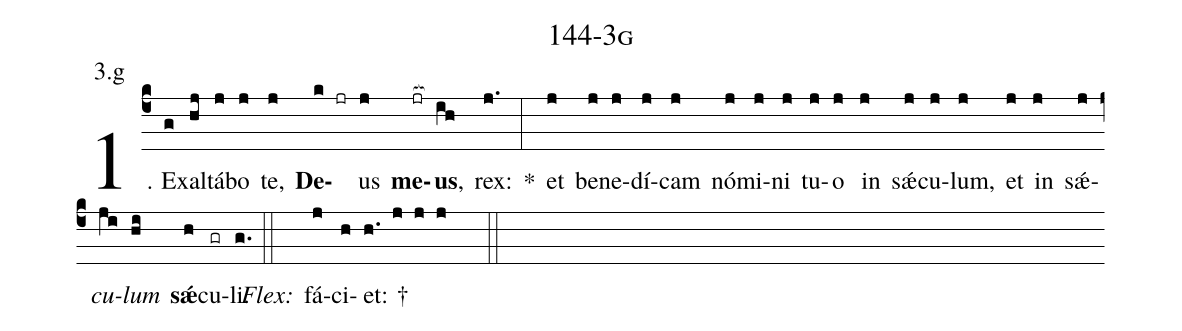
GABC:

name: 144-3g;
annotation: 3.g;
%%
(c4)1. Ex(g)al(hj)tá(j)bo(j) te,(j) <b>De</b>(k jr)us(j) <b>me</b>(jr[ocb:1{])<b>us</b>,(ih[ocb:0}]) rex:(j.) *(:) et(j) be(j)ne(j)dí(j)cam(j) nó(j)mi(j)ni(j) tu(j)o(j) in(j) sǽ(j)cu(j)lum,(j) et(j) in(j) sǽ(j)<i>cu</i>(ji)<i>lum</i>(hi) <b>sǽ</b>(h)cu(gr)li.(g.) (::)
<i>Flex:</i>()  fá(j)ci(h)et: †(h. j j j  ::)
